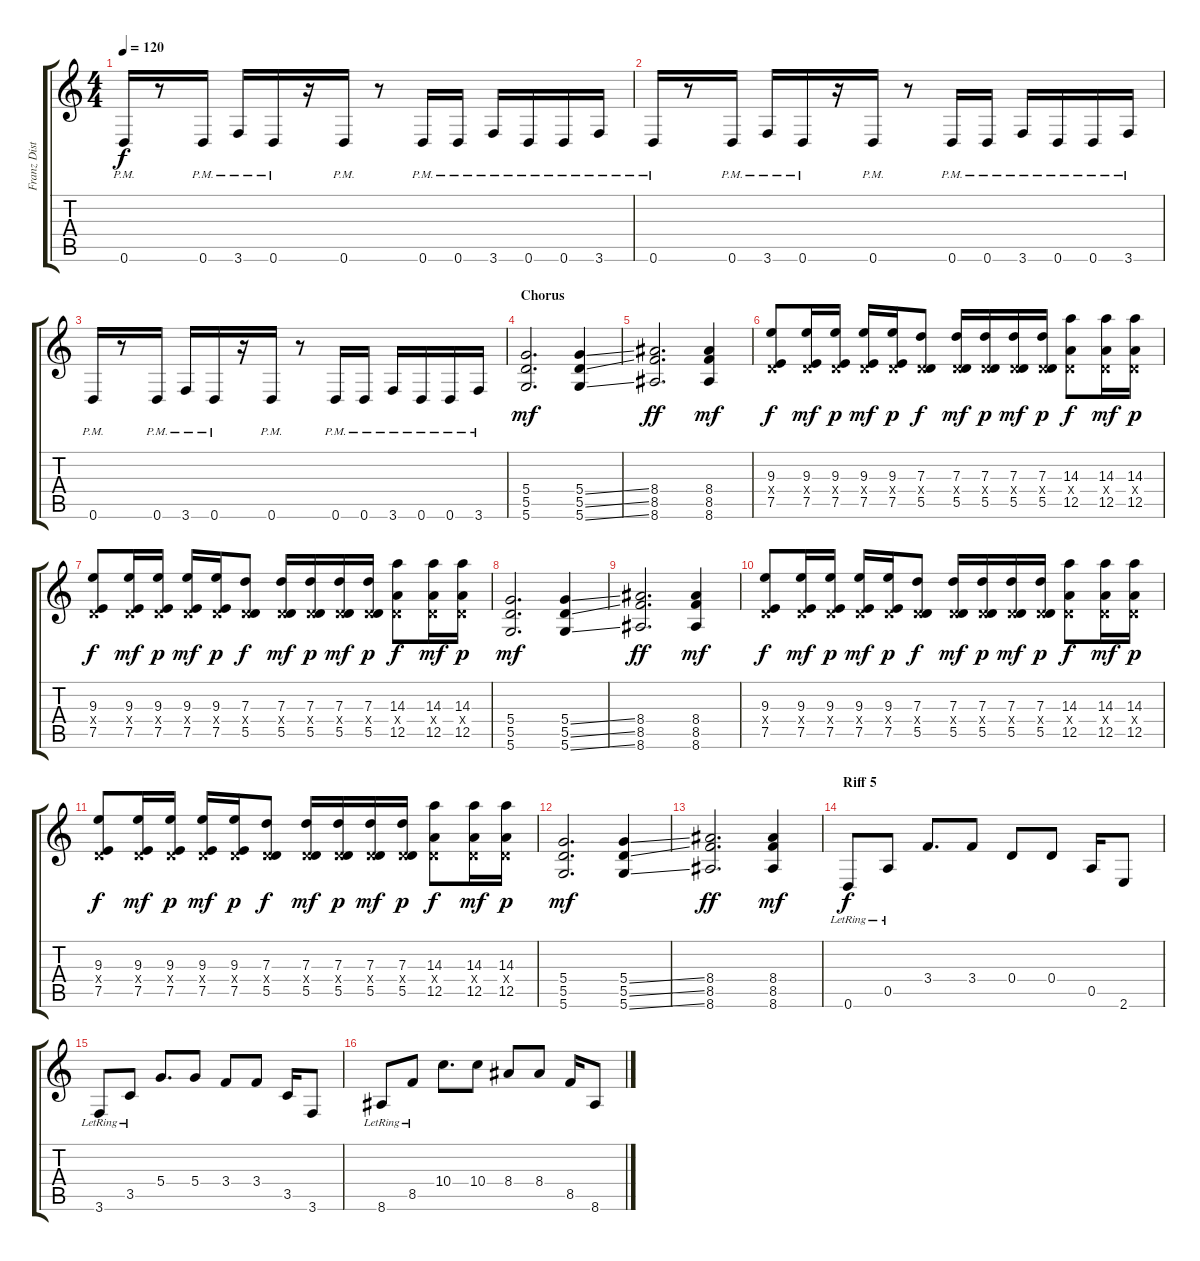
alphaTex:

\track ("Franz Distortion" "Franz Dist") {instrument distortionguitar}
\staff {score tabs}
\tuning (E4 B3 G3 D3 A2 D2) {hide}
\ts (4 4)
\tempo 120
\clef g2
\ks c
0.6{pm}.16{dy f} r.8 0.6{pm}.16 3.6{pm}.16 0.6{pm}.16 r.16 0.6{pm}.16 r.8 0.6{pm}.16 0.6{pm}.16 3.6{pm}.16 0.6{pm}.16 0.6{pm}.16 3.6{pm}.16 |
0.6{pm}.16 r.8 0.6{pm}.16 3.6{pm}.16 0.6{pm}.16 r.16 0.6{pm}.16 r.8 0.6{pm}.16 0.6{pm}.16 3.6{pm}.16 0.6{pm}.16 0.6{pm}.16 3.6{pm}.16 |
0.6{pm}.16 r.8 0.6{pm}.16 3.6{pm}.16 0.6{pm}.16 r.16 0.6{pm}.16 r.8 0.6{pm}.16 0.6{pm}.16 3.6{pm}.16 0.6{pm}.16 0.6{pm}.16 3.6{pm}.16 |
\section ("" "Chorus")
(5.4 5.5 5.6).2{d dy mf} (5.4{ss} 5.5{ss} 5.6{ss}).4 |
(8.4 8.5 8.6).2{d dy ff} (8.4 8.5 8.6).4{dy mf} |
(9.3 0.4{x} 7.5).8{dy f} (9.3 0.4{x} 7.5).16{dy mf} (9.3 0.4{x} 7.5).16{dy p} (9.3 0.4{x} 7.5).16{dy mf} (9.3 0.4{x} 7.5).16{dy p} (7.3 0.4{x} 5.5).8{dy f} (7.3 0.4{x} 5.5).16{dy mf} (7.3 0.4{x} 5.5).16{dy p} (7.3 0.4{x} 5.5).16{dy mf} (7.3 0.4{x} 5.5).16{dy p} (14.3 0.4{x} 12.5).8{dy f} (14.3 0.4{x} 12.5).16{dy mf} (14.3 0.4{x} 12.5).16{dy p} |
(9.3 0.4{x} 7.5).8{dy f} (9.3 0.4{x} 7.5).16{dy mf} (9.3 0.4{x} 7.5).16{dy p} (9.3 0.4{x} 7.5).16{dy mf} (9.3 0.4{x} 7.5).16{dy p} (7.3 0.4{x} 5.5).8{dy f} (7.3 0.4{x} 5.5).16{dy mf} (7.3 0.4{x} 5.5).16{dy p} (7.3 0.4{x} 5.5).16{dy mf} (7.3 0.4{x} 5.5).16{dy p} (14.3 0.4{x} 12.5).8{dy f} (14.3 0.4{x} 12.5).16{dy mf} (14.3 0.4{x} 12.5).16{dy p} |
(5.4 5.5 5.6).2{d dy mf} (5.4{ss} 5.5{ss} 5.6{ss}).4 |
(8.4 8.5 8.6).2{d dy ff} (8.4 8.5 8.6).4{dy mf} |
(9.3 0.4{x} 7.5).8{dy f} (9.3 0.4{x} 7.5).16{dy mf} (9.3 0.4{x} 7.5).16{dy p} (9.3 0.4{x} 7.5).16{dy mf} (9.3 0.4{x} 7.5).16{dy p} (7.3 0.4{x} 5.5).8{dy f} (7.3 0.4{x} 5.5).16{dy mf} (7.3 0.4{x} 5.5).16{dy p} (7.3 0.4{x} 5.5).16{dy mf} (7.3 0.4{x} 5.5).16{dy p} (14.3 0.4{x} 12.5).8{dy f} (14.3 0.4{x} 12.5).16{dy mf} (14.3 0.4{x} 12.5).16{dy p} |
(9.3 0.4{x} 7.5).8{dy f} (9.3 0.4{x} 7.5).16{dy mf} (9.3 0.4{x} 7.5).16{dy p} (9.3 0.4{x} 7.5).16{dy mf} (9.3 0.4{x} 7.5).16{dy p} (7.3 0.4{x} 5.5).8{dy f} (7.3 0.4{x} 5.5).16{dy mf} (7.3 0.4{x} 5.5).16{dy p} (7.3 0.4{x} 5.5).16{dy mf} (7.3 0.4{x} 5.5).16{dy p} (14.3 0.4{x} 12.5).8{dy f} (14.3 0.4{x} 12.5).16{dy mf} (14.3 0.4{x} 12.5).16{dy p} |
(5.4 5.5 5.6).2{d dy mf} (5.4{ss} 5.5{ss} 5.6{ss}).4 |
(8.4 8.5 8.6).2{d dy ff} (8.4 8.5 8.6).4{dy mf} |
\section ("" "Riff 5")
0.6{lr}.8{dy f} 0.5{lr}.8 3.4.8{d} 3.4.8 0.4.8 0.4.8 0.5.16 2.6.8 |
3.6{lr}.8 3.5{lr}.8 5.4.8{d} 5.4.8 3.4.8 3.4.8 3.5.16 3.6.8 |
8.6{lr}.8 8.5{lr}.8 10.4.8{d} 10.4.8 8.4.8 8.4.8 8.5.16 8.6.8
